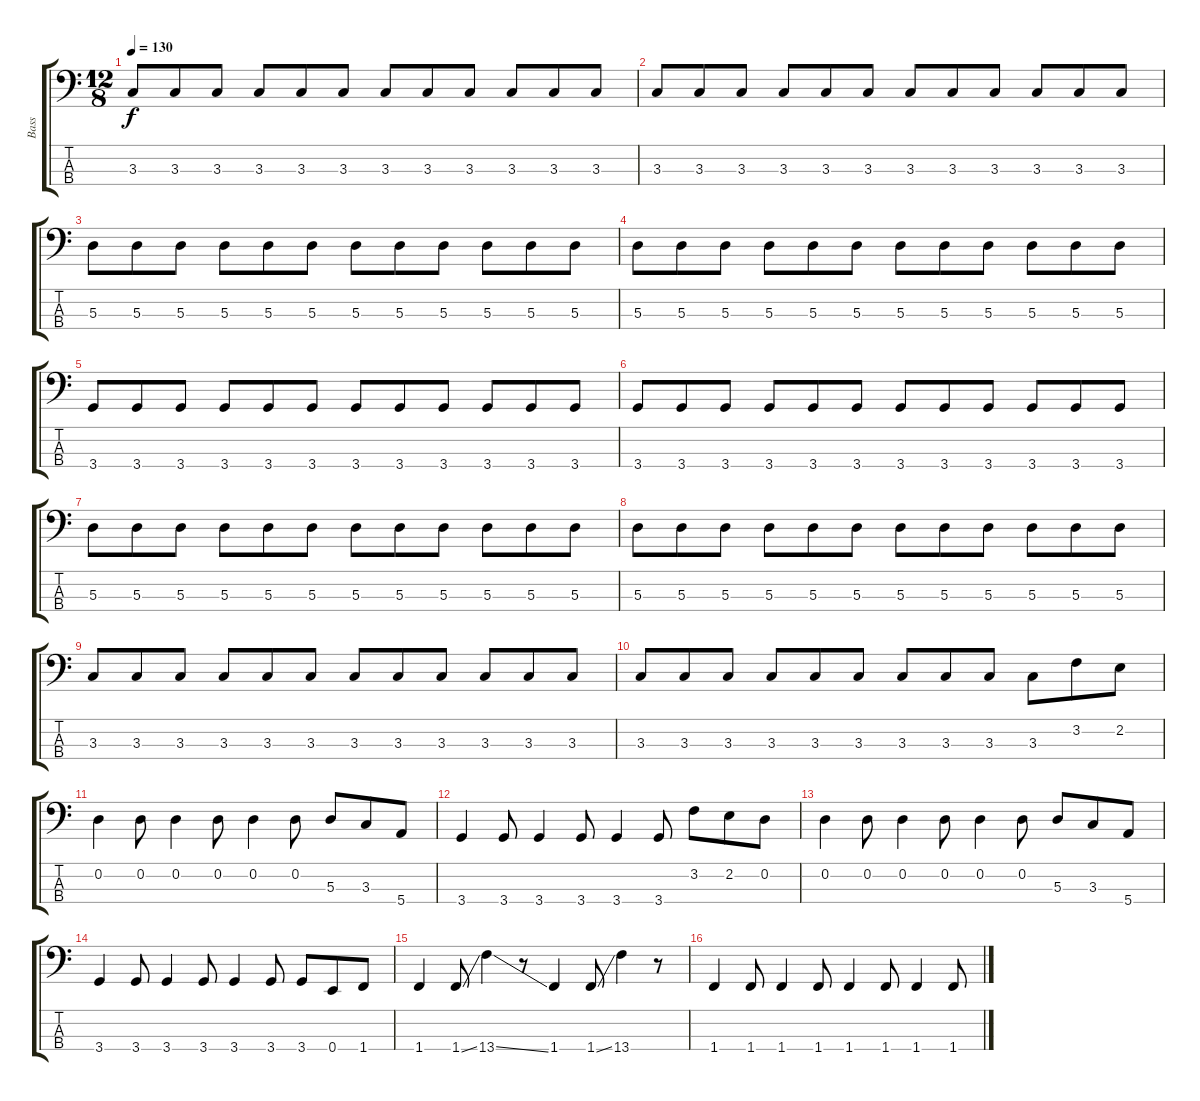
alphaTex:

\track ("Bass" "Bass") {instrument electricbassfinger}
\staff {score tabs}
\tuning (G2 D2 A1 E1) {hide}
\ts (12 8)
\tempo 130
\clef f4
\ks c
3.3.8{dy f} 3.3.8 3.3.8 3.3.8 3.3.8 3.3.8 3.3.8 3.3.8 3.3.8 3.3.8 3.3.8 3.3.8 |
3.3.8 3.3.8 3.3.8 3.3.8 3.3.8 3.3.8 3.3.8 3.3.8 3.3.8 3.3.8 3.3.8 3.3.8 |
5.3.8 5.3.8 5.3.8 5.3.8 5.3.8 5.3.8 5.3.8 5.3.8 5.3.8 5.3.8 5.3.8 5.3.8 |
5.3.8 5.3.8 5.3.8 5.3.8 5.3.8 5.3.8 5.3.8 5.3.8 5.3.8 5.3.8 5.3.8 5.3.8 |
3.4.8 3.4.8 3.4.8 3.4.8 3.4.8 3.4.8 3.4.8 3.4.8 3.4.8 3.4.8 3.4.8 3.4.8 |
3.4.8 3.4.8 3.4.8 3.4.8 3.4.8 3.4.8 3.4.8 3.4.8 3.4.8 3.4.8 3.4.8 3.4.8 |
5.3.8 5.3.8 5.3.8 5.3.8 5.3.8 5.3.8 5.3.8 5.3.8 5.3.8 5.3.8 5.3.8 5.3.8 |
5.3.8 5.3.8 5.3.8 5.3.8 5.3.8 5.3.8 5.3.8 5.3.8 5.3.8 5.3.8 5.3.8 5.3.8 |
3.3.8 3.3.8 3.3.8 3.3.8 3.3.8 3.3.8 3.3.8 3.3.8 3.3.8 3.3.8 3.3.8 3.3.8 |
3.3.8 3.3.8 3.3.8 3.3.8 3.3.8 3.3.8 3.3.8 3.3.8 3.3.8 3.3.8 3.2.8 2.2.8 |
0.2.4 0.2.8 0.2.4 0.2.8 0.2.4 0.2.8 5.3.8 3.3.8 5.4.8 |
3.4.4 3.4.8 3.4.4 3.4.8 3.4.4 3.4.8 3.2.8 2.2.8 0.2.8 |
0.2.4 0.2.8 0.2.4 0.2.8 0.2.4 0.2.8 5.3.8 3.3.8 5.4.8 |
3.4.4 3.4.8 3.4.4 3.4.8 3.4.4 3.4.8 3.4.8 0.4.8 1.4.8 |
1.4.4 1.4{ss}.8 13.4{ss}.4 r.8 1.4.4 1.4{ss}.8 13.4.4 r.8 |
1.4.4 1.4.8 1.4.4 1.4.8 1.4.4 1.4.8 1.4.4 1.4.8
